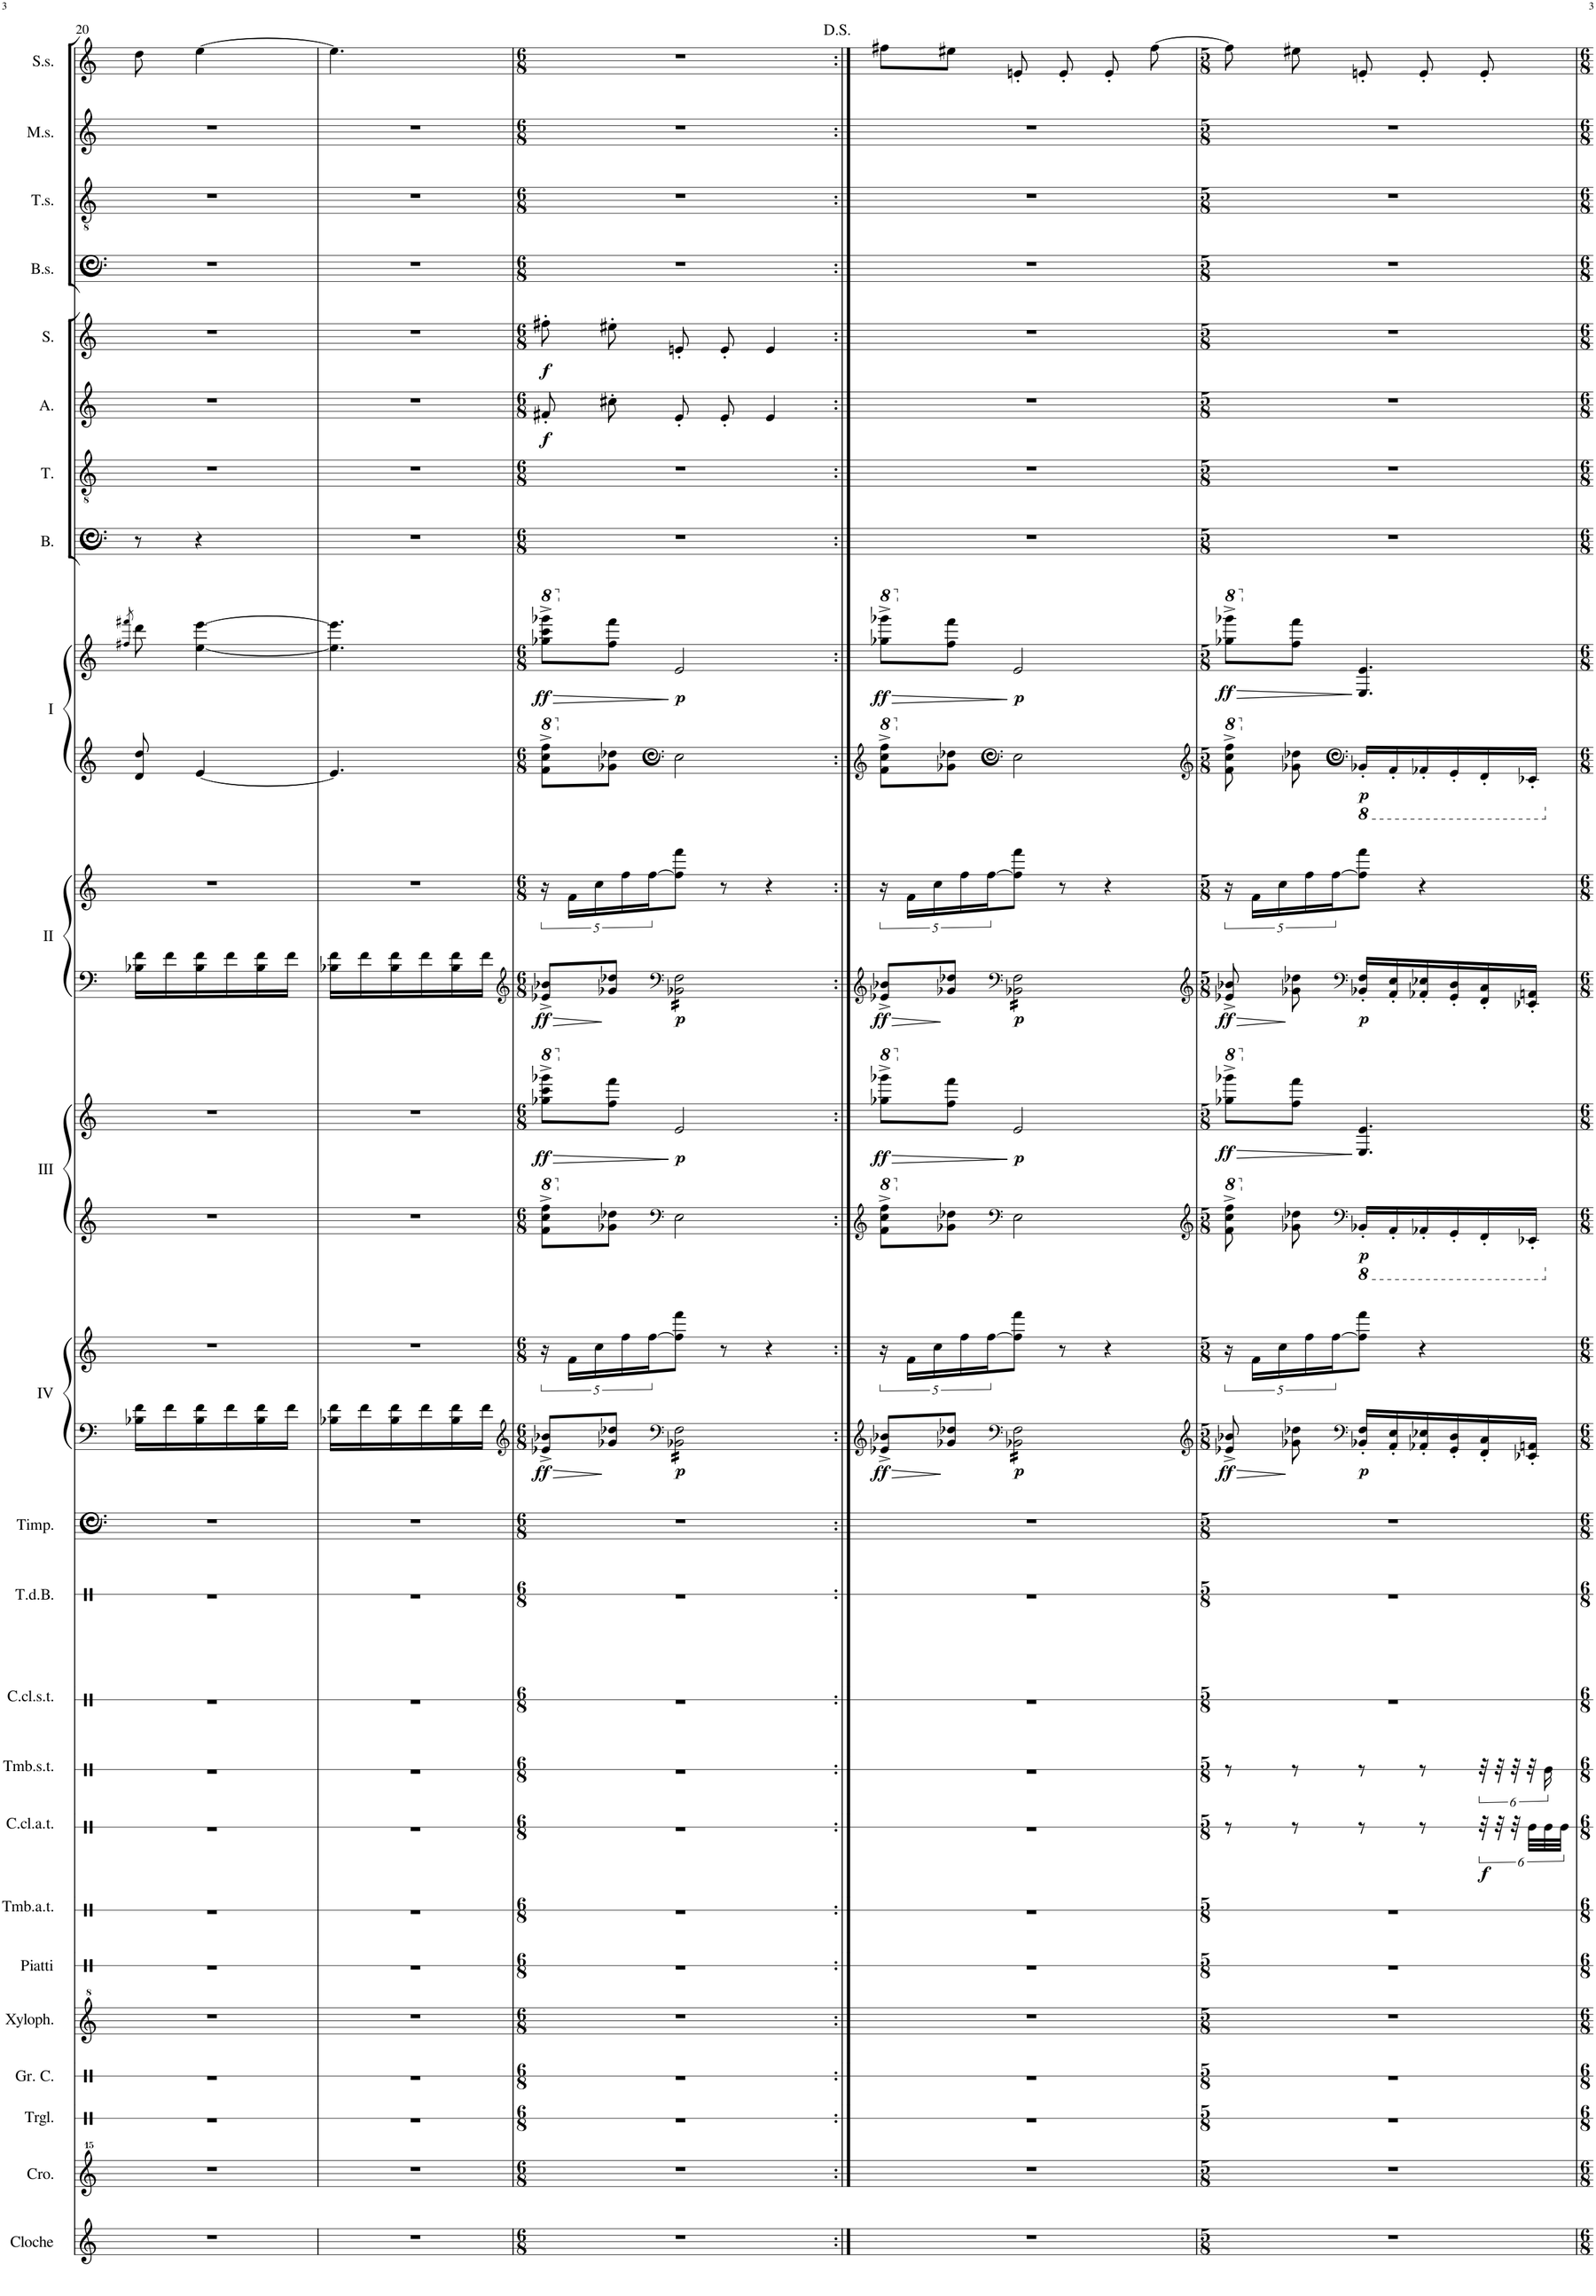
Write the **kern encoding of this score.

**kern	**kern	**kern	**kern	**kern	**kern	**kern	**kern	**dynam	**kern	**kern	**kern	**kern	**kern	**kern	**dynam	**kern	**kern	**dynam	**kern	**kern	**dynam	**kern	**kern	**dynam	**kern	**kern	**kern	**dynam	**kern	**dynam	**kern	**kern	**kern	**kern
*part24	*part23	*part22	*part21	*part20	*part19	*part18	*part17	*part17	*part16	*part15	*part14	*part13	*part12	*part12	*part12	*part11	*part11	*part11	*part10	*part10	*part10	*part9	*part9	*part9	*part8	*part7	*part6	*part6	*part5	*part5	*part4	*part3	*part2	*part1
*staff28	*staff27	*staff26	*staff25	*staff24	*staff23	*staff22	*staff21	*staff21	*staff20	*staff19	*staff18	*staff17	*staff16	*staff15	*staff15/16	*staff14	*staff13	*staff13/14	*staff12	*staff11	*staff11/12	*staff10	*staff9	*staff9/10	*staff8	*staff7	*staff6	*staff6	*staff5	*staff5	*staff4	*staff3	*staff2	*staff1
*I"Cloche	*I"Crotales	*I"Triangle	*I"Grosse Caisse	*I"Xylophone	*I"Piatti	*I"Tambour a Timbre	*I"Caisse Claire a Timbre	*	*I"Tambour sans Timbre	*I"Caisse Claire sans Timbre	*I"Tambour de Basque	*I"Timpani	*I"Piano IV	*	*	*I"Piano III	*	*	*I"Piano II	*	*	*I"Piano I	*	*	*I"Bass.	*I"Tenori	*I"Alto	*	*I"Soprano	*	*I"Bass Solo	*I"Tenor Solo	*I"Mezzo Soprano Solo	*I"Soprano Solo
*I'Cloche	*I'Cro.	*I'Trgl.	*I'Gr. C.	*I'Xyloph.	*I'Piatti	*I'Tmb.a.t.	*I'C.cl.a.t.	*	*I'Tmb.s.t.	*I'C.cl.s.t.	*I'T.d.B.	*I'Timp.	*I'IV	*	*	*I'III	*	*	*I'II	*	*	*I'I	*	*	*I'B.	*I'T.	*I'A.	*	*I'S.	*	*I'B.s.	*I'T.s.	*I'M.s.	*I'S.s.
!!LO:PB:g=z
*clefG2	*clefG^^2	*clefX	*clefX	*clefG^2	*clefX	*clefX	*clefX	*	*clefX	*clefX	*clefX	*clefF4	*clefF4	*clefG2	*	*clefG2	*clefG2	*	*clefF4	*clefG2	*	*clefG2	*clefG2	*	*clefF4	*clefGv2	*clefG2	*	*clefG2	*	*clefF4	*clefGv2	*clefG2	*clefG2
*	*	*	*	*	*	*	*	*	*	*	*	*	*	*	*	*	*	*	*	*	*	*	*	*	*ITrd12c21	*ITrd8c14	*ITrd5c9	*	*ITrd1c2	*	*	*ITrd7c12	*ITrd1c2	*
*k[]	*k[]	*k[]	*k[]	*k[]	*k[]	*k[]	*k[]	*	*k[]	*k[]	*k[]	*k[]	*k[]	*k[]	*	*k[]	*k[]	*	*k[]	*k[]	*	*k[]	*k[]	*	*k[]	*k[]	*k[]	*	*k[]	*	*k[]	*k[]	*k[]	*k[]
*M3/8	*M3/8	*M3/8	*M3/8	*M3/8	*M3/8	*M3/8	*M3/8	*	*M3/8	*M3/8	*M3/8	*M3/8	*M3/8	*M3/8	*	*M3/8	*M3/8	*	*M3/8	*M3/8	*	*M3/8	*M3/8	*	*M3/8	*M3/8	*M3/8	*	*M3/8	*	*M3/8	*M3/8	*M3/8	*M3/8
=20	=20	=20	=20	=20	=20	=20	=20	=20	=20	=20	=20	=20	=20	=20	=20	=20	=20	=20	=20	=20	=20	=20	=20	=20	=20	=20	=20	=20	=20	=20	=20	=20	=20	=20
.	.	.	.	.	.	.	.	.	.	.	.	.	.	.	.	.	.	.	.	.	.	.	8qff#X/ 8qfff#X/	.	.	.	.	.	.	.	.	.	.	.
4.r	4.r	4.r	4.r	4.r	4.r	4.r	4.r	.	4.r	4.r	4.r	4.r	16B-X\ 16f\LL	4.r	.	4.r	4.r	.	16B-X\ 16f\LL	4.r	.	8d/ 8dd/	8ddd\	.	8r	4.r	4.r	.	4.r	.	4.r	4.r	4.r	8dd\
.	.	.	.	.	.	.	.	.	.	.	.	.	16f\	.	.	.	.	.	16f\	.	.	.	.	.	.	.	.	.	.	.	.	.	.	.
.	.	.	.	.	.	.	.	.	.	.	.	.	16B-\ 16f\	.	.	.	.	.	16B-\ 16f\	.	.	[4e/	[4ee\ [4eee\	.	4r	.	.	.	.	.	.	.	.	[4ee\
.	.	.	.	.	.	.	.	.	.	.	.	.	16f\	.	.	.	.	.	16f\	.	.	.	.	.	.	.	.	.	.	.	.	.	.	.
.	.	.	.	.	.	.	.	.	.	.	.	.	16B-\ 16f\	.	.	.	.	.	16B-\ 16f\	.	.	.	.	.	.	.	.	.	.	.	.	.	.	.
.	.	.	.	.	.	.	.	.	.	.	.	.	16f\JJ	.	.	.	.	.	16f\JJ	.	.	.	.	.	.	.	.	.	.	.	.	.	.	.
=21	=21	=21	=21	=21	=21	=21	=21	=21	=21	=21	=21	=21	=21	=21	=21	=21	=21	=21	=21	=21	=21	=21	=21	=21	=21	=21	=21	=21	=21	=21	=21	=21	=21	=21
4.r	4.r	4.r	4.r	4.r	4.r	4.r	4.r	.	4.r	4.r	4.r	4.r	16B-X\ 16f\LL	4.r	.	4.r	4.r	.	16B-X\ 16f\LL	4.r	.	4.e/]	4.ee\] 4.eee\]	.	4.r	4.r	4.r	.	4.r	.	4.r	4.r	4.r	4.ee\]
.	.	.	.	.	.	.	.	.	.	.	.	.	16f\	.	.	.	.	.	16f\	.	.	.	.	.	.	.	.	.	.	.	.	.	.	.
.	.	.	.	.	.	.	.	.	.	.	.	.	16B-\ 16f\	.	.	.	.	.	16B-\ 16f\	.	.	.	.	.	.	.	.	.	.	.	.	.	.	.
.	.	.	.	.	.	.	.	.	.	.	.	.	16f\	.	.	.	.	.	16f\	.	.	.	.	.	.	.	.	.	.	.	.	.	.	.
.	.	.	.	.	.	.	.	.	.	.	.	.	16B-\ 16f\	.	.	.	.	.	16B-\ 16f\	.	.	.	.	.	.	.	.	.	.	.	.	.	.	.
.	.	.	.	.	.	.	.	.	.	.	.	.	16f\JJ	.	.	.	.	.	16f\JJ	.	.	.	.	.	.	.	.	.	.	.	.	.	.	.
=22	=22	=22	=22	=22	=22	=22	=22	=22	=22	=22	=22	=22	=22	=22	=22	=22	=22	=22	=22	=22	=22	=22	=22	=22	=22	=22	=22	=22	=22	=22	=22	=22	=22	=22
*	*	*	*	*	*	*	*	*	*	*	*	*	*clefG2	*	*	*	*	*	*clefG2	*	*	*	*	*	*	*	*	*	*	*	*	*	*	*
*M6/8	*M6/8	*M6/8	*M6/8	*M6/8	*M6/8	*M6/8	*M6/8	*	*M6/8	*M6/8	*M6/8	*M6/8	*M6/8	*M6/8	*	*M6/8	*M6/8	*	*M6/8	*M6/8	*	*M6/8	*M6/8	*	*M6/8	*M6/8	*M6/8	*	*M6/8	*	*M6/8	*M6/8	*M6/8	*M6/8
*	*	*	*	*	*	*	*	*	*	*	*	*	*	*	*	*8va	*	*	*	*	*	*	*	*	*	*	*	*	*	*	*	*	*	*
*	*	*	*	*	*	*	*	*	*	*	*	*	*	*	*	*	*8va	*	*	*	*	*	*	*	*	*	*	*	*	*	*	*	*	*
*	*	*	*	*	*	*	*	*	*	*	*	*	*	*	*	*	*	*	*	*	*	*8va	*	*	*	*	*	*	*	*	*	*	*	*
*	*	*	*	*	*	*	*	*	*	*	*	*	*	*	*	*	*	*	*	*	*	*	*8va	*	*	*	*	*	*	*	*	*	*	*
!	!	!	!	!	!	!	!	!	!	!	!	!	!	!	!LO:DY:b=2	!	!	!LO:DY:b	!	!	!LO:DY:b=2	!	!	!LO:DY:b	!	!	!	!LO:DY:b	!	!LO:DY:b	!	!	!	!
2.r	2.r	2.r	2.r	2.r	2.r	2.r	2.r	.	2.r	2.r	2.r	2.r	8e-X/^ 8b-X/^L	20r	ff	8ff\^ 8ccc\^ 8fff\^L	8ggg-X\^ 8cccc\^ 8gggg-X\^L	ff	8e-X/^ 8b-X/^L	20r	ff	8ff\^ 8ccc\^ 8fff\^L	8ggg-X\^ 8cccc\^ 8gggg-X\^L	ff	2.r	2.r	8f#X'/L	f	8ff#X'\L	f	2.r	2.r	2.r	2.r
.	.	.	.	.	.	.	.	.	.	.	.	.	.	20f\LL	.	.	.	.	.	20f\LL	.	.	.	.	.	.	.	.	.	.	.	.	.	.
.	.	.	.	.	.	.	.	.	.	.	.	.	.	20cc\	.	.	.	.	.	20cc\	.	.	.	.	.	.	.	.	.	.	.	.	.	.
*	*	*	*	*	*	*	*	*	*	*	*	*	*	*	*	*X8va	*	*	*	*	*	*	*	*	*	*	*	*	*	*	*	*	*	*
*	*	*	*	*	*	*	*	*	*	*	*	*	*	*	*	*	*X8va	*	*	*	*	*	*	*	*	*	*	*	*	*	*	*	*	*
!	!	!	!	!	!	!	!	!	!	!	!	!	!	!	!	!	!	!LO:HP:b	!	!	!	!	!	!	!	!	!	!	!	!	!	!	!	!
*	*	*	*	*	*	*	*	*	*	*	*	*	*	*	*	*	*	*	*	*	*	*X8va	*	*	*	*	*	*	*	*	*	*	*	*
*	*	*	*	*	*	*	*	*	*	*	*	*	*	*	*	*	*	*	*	*	*	*	*X8va	*	*	*	*	*	*	*	*	*	*	*
!	!	!	!	!	!	!	!	!	!	!	!	!	!	!	!	!	!	!	!	!	!	!	!	!LO:HP:b	!	!	!	!	!	!	!	!	!	!
.	.	.	.	.	.	.	.	.	.	.	.	.	8g-X/ 8dd-X/J	.	.	8g-X\ 8dd-X\J	8ff\ 8fff\J	>	8g-X/ 8dd-X/J	.	.	8g-X\ 8dd-X\J	8ff\ 8fff\J	>	.	.	8cc#X'/	.	8ee#X'\	.	.	.	.	.
.	.	.	.	.	.	.	.	.	.	.	.	.	.	20ff\	.	.	.	.	.	20ff\	.	.	.	.	.	.	.	.	.	.	.	.	.	.
.	.	.	.	.	.	.	.	.	.	.	.	.	.	[20ff\J	.	.	.	.	.	[20ff\J	.	.	.	.	.	.	.	.	.	.	.	.	.	.
*	*	*	*	*	*	*	*	*	*	*	*	*	*clefF4	*	*	*clefF4	*	*	*clefF4	*	*	*clefF4	*	*	*	*	*	*	*	*	*	*	*	*
!	!	!	!	!	!	!	!	!	!	!	!	!	!	!	!LO:DY:b=2	!	!	!LO:DY:n=1:b	!	!	!LO:DY:b=2	!	!	!LO:DY:n=1:b	!	!	!	!	!	!	!	!	!	!
*	*	*	*	*	*	*	*	*	*	*	*	*	*tremolo	*	*	*	*	*	*	*	*	*	*	*	*	*	*	*	*	*	*	*	*	*
*	*	*	*	*	*	*	*	*	*	*	*	*	*	*	*	*	*	*	*tremolo	*	*	*	*	*	*	*	*	*	*	*	*	*	*	*
.	.	.	.	.	.	.	.	.	.	.	.	.	16BB-X\ 16F\LL	8ff\] 8fff\J	p	2E\	2e/	] p	16BB-X\ 16F\LL	8ff\] 8fff\J	p	2E\	2e/	] p	.	.	8e'/J	.	8en'\J	.	.	.	.	.
.	.	.	.	.	.	.	.	.	.	.	.	.	16BB-X\ 16F\	.	.	.	.	.	16BB-X\ 16F\	.	.	.	.	.	.	.	.	.	.	.	.	.	.	.
.	.	.	.	.	.	.	.	.	.	.	.	.	16BB-X\ 16F\	8r	.	.	.	.	16BB-X\ 16F\	8r	.	.	.	.	.	.	8e'/	.	8e'/	.	.	.	.	.
.	.	.	.	.	.	.	.	.	.	.	.	.	16BB-X\ 16F\	.	.	.	.	.	16BB-X\ 16F\	.	.	.	.	.	.	.	.	.	.	.	.	.	.	.
.	.	.	.	.	.	.	.	.	.	.	.	.	16BB-X\ 16F\	4r	.	.	.	.	16BB-X\ 16F\	4r	.	.	.	.	.	.	4e/	.	4e/	.	.	.	.	.
.	.	.	.	.	.	.	.	.	.	.	.	.	16BB-X\ 16F\	.	.	.	.	.	16BB-X\ 16F\	.	.	.	.	.	.	.	.	.	.	.	.	.	.	.
.	.	.	.	.	.	.	.	.	.	.	.	.	16BB-X\ 16F\	.	.	.	.	.	16BB-X\ 16F\	.	.	.	.	.	.	.	.	.	.	.	.	.	.	.
.	.	.	.	.	.	.	.	.	.	.	.	.	16BB-X\ 16F\JJ	.	.	.	.	.	16BB-X\ 16F\JJ	.	.	.	.	.	.	.	.	.	.	.	.	.	.	.
*	*	*	*	*	*	*	*	*	*	*	*	*	*	*	*	*	*	*	*Xtremolo	*	*	*	*	*	*	*	*	*	*	*	*	*	*	*
*	*	*	*	*	*	*	*	*	*	*	*	*	*Xtremolo	*	*	*	*	*	*	*	*	*	*	*	*	*	*	*	*	*	*	*	*	*
=23:|!	=23:|!	=23:|!	=23:|!	=23:|!	=23:|!	=23:|!	=23:|!	=23:|!	=23:|!	=23:|!	=23:|!	=23:|!	=23:|!	=23:|!	=23:|!	=23:|!	=23:|!	=23:|!	=23:|!	=23:|!	=23:|!	=23:|!	=23:|!	=23:|!	=23:|!	=23:|!	=23:|!	=23:|!	=23:|!	=23:|!	=23:|!	=23:|!	=23:|!	=23:|!
*	*	*	*	*	*	*	*	*	*	*	*	*	*clefG2	*	*	*clefG2	*	*	*clefG2	*	*	*clefG2	*	*	*	*	*	*	*	*	*	*	*	*
*	*	*	*	*	*	*	*	*	*	*	*	*	*	*	*	*8va	*	*	*	*	*	*	*	*	*	*	*	*	*	*	*	*	*	*
*	*	*	*	*	*	*	*	*	*	*	*	*	*	*	*	*	*8va	*	*	*	*	*	*	*	*	*	*	*	*	*	*	*	*	*
*	*	*	*	*	*	*	*	*	*	*	*	*	*	*	*	*	*	*	*	*	*	*8va	*	*	*	*	*	*	*	*	*	*	*	*
*	*	*	*	*	*	*	*	*	*	*	*	*	*	*	*	*	*	*	*	*	*	*	*8va	*	*	*	*	*	*	*	*	*	*	*
!	!	!	!	!	!	!	!	!	!	!	!	!	!	!	!LO:DY:b=2	!	!	!LO:DY:b	!	!	!LO:DY:b=2	!	!	!LO:DY:b	!	!	!	!	!	!	!	!	!	!
2.r	2.r	2.r	2.r	2.r	2.r	2.r	2.r	.	2.r	2.r	2.r	2.r	8e-X/^ 8b-X/^L	20r	ff	8ff\^ 8ccc\^ 8fff\^L	8ggg-X\^ 8gggg-X\^L	ff	8e-X/^ 8b-X/^L	20r	ff	8ff\^ 8ccc\^ 8fff\^L	8ggg-X\^ 8gggg-X\^L	ff	2.r	2.r	2.r	.	2.r	.	2.r	2.r	2.r	8ff#X\L
.	.	.	.	.	.	.	.	.	.	.	.	.	.	20f\LL	.	.	.	.	.	20f\LL	.	.	.	.	.	.	.	.	.	.	.	.	.	.
.	.	.	.	.	.	.	.	.	.	.	.	.	.	20cc\	.	.	.	.	.	20cc\	.	.	.	.	.	.	.	.	.	.	.	.	.	.
*	*	*	*	*	*	*	*	*	*	*	*	*	*	*	*	*X8va	*	*	*	*	*	*	*	*	*	*	*	*	*	*	*	*	*	*
*	*	*	*	*	*	*	*	*	*	*	*	*	*	*	*	*	*X8va	*	*	*	*	*	*	*	*	*	*	*	*	*	*	*	*	*
!	!	!	!	!	!	!	!	!	!	!	!	!	!	!	!	!	!	!LO:HP:b	!	!	!	!	!	!	!	!	!	!	!	!	!	!	!	!
*	*	*	*	*	*	*	*	*	*	*	*	*	*	*	*	*	*	*	*	*	*	*X8va	*	*	*	*	*	*	*	*	*	*	*	*
*	*	*	*	*	*	*	*	*	*	*	*	*	*	*	*	*	*	*	*	*	*	*	*X8va	*	*	*	*	*	*	*	*	*	*	*
!	!	!	!	!	!	!	!	!	!	!	!	!	!	!	!	!	!	!	!	!	!	!	!	!LO:HP:b	!	!	!	!	!	!	!	!	!	!
.	.	.	.	.	.	.	.	.	.	.	.	.	8g-X/ 8dd-X/J	.	.	8g-X\ 8dd-X\J	8ff\ 8fff\J	>	8g-X/ 8dd-X/J	.	.	8g-X\ 8dd-X\J	8ff\ 8fff\J	>	.	.	.	.	.	.	.	.	.	8ee#X\J
.	.	.	.	.	.	.	.	.	.	.	.	.	.	20ff\	.	.	.	.	.	20ff\	.	.	.	.	.	.	.	.	.	.	.	.	.	.
.	.	.	.	.	.	.	.	.	.	.	.	.	.	[20ff\J	.	.	.	.	.	[20ff\J	.	.	.	.	.	.	.	.	.	.	.	.	.	.
*	*	*	*	*	*	*	*	*	*	*	*	*	*clefF4	*	*	*clefF4	*	*	*clefF4	*	*	*clefF4	*	*	*	*	*	*	*	*	*	*	*	*
!	!	!	!	!	!	!	!	!	!	!	!	!	!	!	!LO:DY:b=2	!	!	!LO:DY:n=1:b	!	!	!LO:DY:b=2	!	!	!LO:DY:n=1:b	!	!	!	!	!	!	!	!	!	!
*	*	*	*	*	*	*	*	*	*	*	*	*	*tremolo	*	*	*	*	*	*	*	*	*	*	*	*	*	*	*	*	*	*	*	*	*
*	*	*	*	*	*	*	*	*	*	*	*	*	*	*	*	*	*	*	*tremolo	*	*	*	*	*	*	*	*	*	*	*	*	*	*	*
.	.	.	.	.	.	.	.	.	.	.	.	.	16BB-X\ 16F\LL	8ff\] 8fff\J	p	2E\	2e/	] p	16BB-X\ 16F\LL	8ff\] 8fff\J	p	2E\	2e/	] p	.	.	.	.	.	.	.	.	.	8en'/
.	.	.	.	.	.	.	.	.	.	.	.	.	16BB-X\ 16F\	.	.	.	.	.	16BB-X\ 16F\	.	.	.	.	.	.	.	.	.	.	.	.	.	.	.
.	.	.	.	.	.	.	.	.	.	.	.	.	16BB-X\ 16F\	8r	.	.	.	.	16BB-X\ 16F\	8r	.	.	.	.	.	.	.	.	.	.	.	.	.	8e'/
.	.	.	.	.	.	.	.	.	.	.	.	.	16BB-X\ 16F\	.	.	.	.	.	16BB-X\ 16F\	.	.	.	.	.	.	.	.	.	.	.	.	.	.	.
.	.	.	.	.	.	.	.	.	.	.	.	.	16BB-X\ 16F\	4r	.	.	.	.	16BB-X\ 16F\	4r	.	.	.	.	.	.	.	.	.	.	.	.	.	8e'/
.	.	.	.	.	.	.	.	.	.	.	.	.	16BB-X\ 16F\	.	.	.	.	.	16BB-X\ 16F\	.	.	.	.	.	.	.	.	.	.	.	.	.	.	.
.	.	.	.	.	.	.	.	.	.	.	.	.	16BB-X\ 16F\	.	.	.	.	.	16BB-X\ 16F\	.	.	.	.	.	.	.	.	.	.	.	.	.	.	[8ff#\
.	.	.	.	.	.	.	.	.	.	.	.	.	16BB-X\ 16F\JJ	.	.	.	.	.	16BB-X\ 16F\JJ	.	.	.	.	.	.	.	.	.	.	.	.	.	.	.
*	*	*	*	*	*	*	*	*	*	*	*	*	*	*	*	*	*	*	*Xtremolo	*	*	*	*	*	*	*	*	*	*	*	*	*	*	*
*	*	*	*	*	*	*	*	*	*	*	*	*	*Xtremolo	*	*	*	*	*	*	*	*	*	*	*	*	*	*	*	*	*	*	*	*	*
=24	=24	=24	=24	=24	=24	=24	=24	=24	=24	=24	=24	=24	=24	=24	=24	=24	=24	=24	=24	=24	=24	=24	=24	=24	=24	=24	=24	=24	=24	=24	=24	=24	=24	=24
*	*	*	*	*	*	*	*	*	*	*	*	*	*clefG2	*	*	*clefG2	*	*	*clefG2	*	*	*clefG2	*	*	*	*	*	*	*	*	*	*	*	*
*M5/8	*M5/8	*M5/8	*M5/8	*M5/8	*M5/8	*M5/8	*M5/8	*	*M5/8	*M5/8	*M5/8	*M5/8	*M5/8	*M5/8	*	*M5/8	*M5/8	*	*M5/8	*M5/8	*	*M5/8	*M5/8	*	*M5/8	*M5/8	*M5/8	*	*M5/8	*	*M5/8	*M5/8	*M5/8	*M5/8
*	*	*	*	*	*	*	*	*	*	*	*	*	*	*	*	*8va	*	*	*	*	*	*	*	*	*	*	*	*	*	*	*	*	*	*
*	*	*	*	*	*	*	*	*	*	*	*	*	*	*	*	*	*8va	*	*	*	*	*	*	*	*	*	*	*	*	*	*	*	*	*
*	*	*	*	*	*	*	*	*	*	*	*	*	*	*	*	*	*	*	*	*	*	*8va	*	*	*	*	*	*	*	*	*	*	*	*
*	*	*	*	*	*	*	*	*	*	*	*	*	*	*	*	*	*	*	*	*	*	*	*8va	*	*	*	*	*	*	*	*	*	*	*
!	!	!	!	!	!	!	!	!	!	!	!	!	!	!	!LO:DY:b=2	!	!	!LO:DY:b	!	!	!LO:DY:b=2	!	!	!LO:DY:b	!	!	!	!	!	!	!	!	!	!
8%5r	8%5r	8%5r	8%5r	8%5r	8%5r	8%5r	8r	.	8r	8%5r	8%5r	8%5r	8e-X/^ 8b-X/^	20r	ff	8ff\^ 8ccc\^ 8fff\^	8ggg-X\^ 8gggg-X\^L	ff	8e-X/^ 8b-X/^	20r	ff	8ff\^ 8ccc\^ 8fff\^	8ggg-X\^ 8gggg-X\^L	ff	8%5r	8%5r	8%5r	.	8%5r	.	8%5r	8%5r	8%5r	8ff#\]
.	.	.	.	.	.	.	.	.	.	.	.	.	.	20f\LL	.	.	.	.	.	20f\LL	.	.	.	.	.	.	.	.	.	.	.	.	.	.
.	.	.	.	.	.	.	.	.	.	.	.	.	.	20cc\	.	.	.	.	.	20cc\	.	.	.	.	.	.	.	.	.	.	.	.	.	.
*	*	*	*	*	*	*	*	*	*	*	*	*	*	*	*	*X8va	*	*	*	*	*	*	*	*	*	*	*	*	*	*	*	*	*	*
*	*	*	*	*	*	*	*	*	*	*	*	*	*	*	*	*	*X8va	*	*	*	*	*	*	*	*	*	*	*	*	*	*	*	*	*
!	!	!	!	!	!	!	!	!	!	!	!	!	!	!	!	!	!	!LO:HP:b	!	!	!	!	!	!	!	!	!	!	!	!	!	!	!	!
*	*	*	*	*	*	*	*	*	*	*	*	*	*	*	*	*	*	*	*	*	*	*X8va	*	*	*	*	*	*	*	*	*	*	*	*
*	*	*	*	*	*	*	*	*	*	*	*	*	*	*	*	*	*	*	*	*	*	*	*X8va	*	*	*	*	*	*	*	*	*	*	*
!	!	!	!	!	!	!	!	!	!	!	!	!	!	!	!	!	!	!	!	!	!	!	!	!LO:HP:b	!	!	!	!	!	!	!	!	!	!
.	.	.	.	.	.	.	8r	.	8r	.	.	.	8g-X\ 8dd-X\	.	.	8g-X\ 8dd-X\	8ff\ 8fff\J	>	8g-X\ 8dd-X\	.	.	8g-X\ 8dd-X\	8ff\ 8fff\J	>	.	.	.	.	.	.	.	.	.	8ee#X\
.	.	.	.	.	.	.	.	.	.	.	.	.	.	20ff\	.	.	.	.	.	20ff\	.	.	.	.	.	.	.	.	.	.	.	.	.	.
.	.	.	.	.	.	.	.	.	.	.	.	.	.	[20ff\J	.	.	.	.	.	[20ff\J	.	.	.	.	.	.	.	.	.	.	.	.	.	.
*	*	*	*	*	*	*	*	*	*	*	*	*	*clefF4	*	*	*clefF4	*	*	*clefF4	*	*	*clefF4	*	*	*	*	*	*	*	*	*	*	*	*
*	*	*	*	*	*	*	*	*	*	*	*	*	*	*	*	*8ba	*	*	*	*	*	*	*	*	*	*	*	*	*	*	*	*	*	*
*	*	*	*	*	*	*	*	*	*	*	*	*	*	*	*	*	*	*	*	*	*	*8ba	*	*	*	*	*	*	*	*	*	*	*	*
!	!	!	!	!	!	!	!	!	!	!	!	!	!	!	!LO:DY:b=2	!	!	!LO:DY:n=1:b=2	!	!	!LO:DY:b=2	!	!	!LO:DY:n=1:b=2	!	!	!	!	!	!	!	!	!	!
.	.	.	.	.	.	.	8r	.	8r	.	.	.	16BB-X/' 16F/'LL	8ff\] 8fff\J	p	16BBB-X'/LL	4.E/ 4.e/	] p	16BB-X/' 16F/'LL	8ff\] 8fff\J	p	16BBB-X'/LL	4.E/ 4.e/	] p	.	.	.	.	.	.	.	.	.	8en'/
.	.	.	.	.	.	.	.	.	.	.	.	.	16AA/' 16E/'	.	.	16AAA'/	.	.	16AA/' 16E/'	.	.	16AAA'/	.	.	.	.	.	.	.	.	.	.	.	.
.	.	.	.	.	.	.	8r	.	8r	.	.	.	16AA-X/' 16E-X/'	4r	.	16AAA-X'/	.	.	16AA-X/' 16E-X/'	4r	.	16AAA-X'/	.	.	.	.	.	.	.	.	.	.	.	8e'/
.	.	.	.	.	.	.	.	.	.	.	.	.	16GG/' 16D/'	.	.	16GGG'/	.	.	16GG/' 16D/'	.	.	16GGG'/	.	.	.	.	.	.	.	.	.	.	.	.
!	!	!	!	!	!	!	!	!LO:DY:b	!	!	!	!	!	!	!	!	!	!	!	!	!	!	!	!	!	!	!	!	!	!	!	!	!	!
.	.	.	.	.	.	.	48r	f	48r	.	.	.	16FF/' 16C/'	.	.	16FFF'/	.	.	16FF/' 16C/'	.	.	16FFF'/	.	.	.	.	.	.	.	.	.	.	.	8e'/
.	.	.	.	.	.	.	48r	.	48r	.	.	.	.	.	.	.	.	.	.	.	.	.	.	.	.	.	.	.	.	.	.	.	.	.
.	.	.	.	.	.	.	48r	.	48r	.	.	.	.	.	.	.	.	.	.	.	.	.	.	.	.	.	.	.	.	.	.	.	.	.
.	.	.	.	.	.	.	48Re\LLL	.	48r	.	.	.	16EE-X/' 16AAn/'JJ	.	.	16EEE-X'/JJ	.	.	16EE-X/' 16AAn/'JJ	.	.	16EEE-X'/JJ	.	.	.	.	.	.	.	.	.	.	.	.
.	.	.	.	.	.	.	48Re\	.	24Re\	.	.	.	.	.	.	.	.	.	.	.	.	.	.	.	.	.	.	.	.	.	.	.	.	.
.	.	.	.	.	.	.	48Re\JJJ	.	.	.	.	.	.	.	.	.	.	.	.	.	.	.	.	.	.	.	.	.	.	.	.	.	.	.
*	*	*	*	*	*	*	*	*	*	*	*	*	*	*	*	*X8ba	*	*	*	*	*	*	*	*	*	*	*	*	*	*	*	*	*	*
*	*	*	*	*	*	*	*	*	*	*	*	*	*	*	*	*	*	*	*	*	*	*X8ba	*	*	*	*	*	*	*	*	*	*	*	*
=	=	=	=	=	=	=	=	=	=	=	=	=	=	=	=	=	=	=	=	=	=	=	=	=	=	=	=	=	=	=	=	=	=	=
*-	*-	*-	*-	*-	*-	*-	*-	*-	*-	*-	*-	*-	*-	*-	*-	*-	*-	*-	*-	*-	*-	*-	*-	*-	*-	*-	*-	*-	*-	*-	*-	*-	*-	*-
